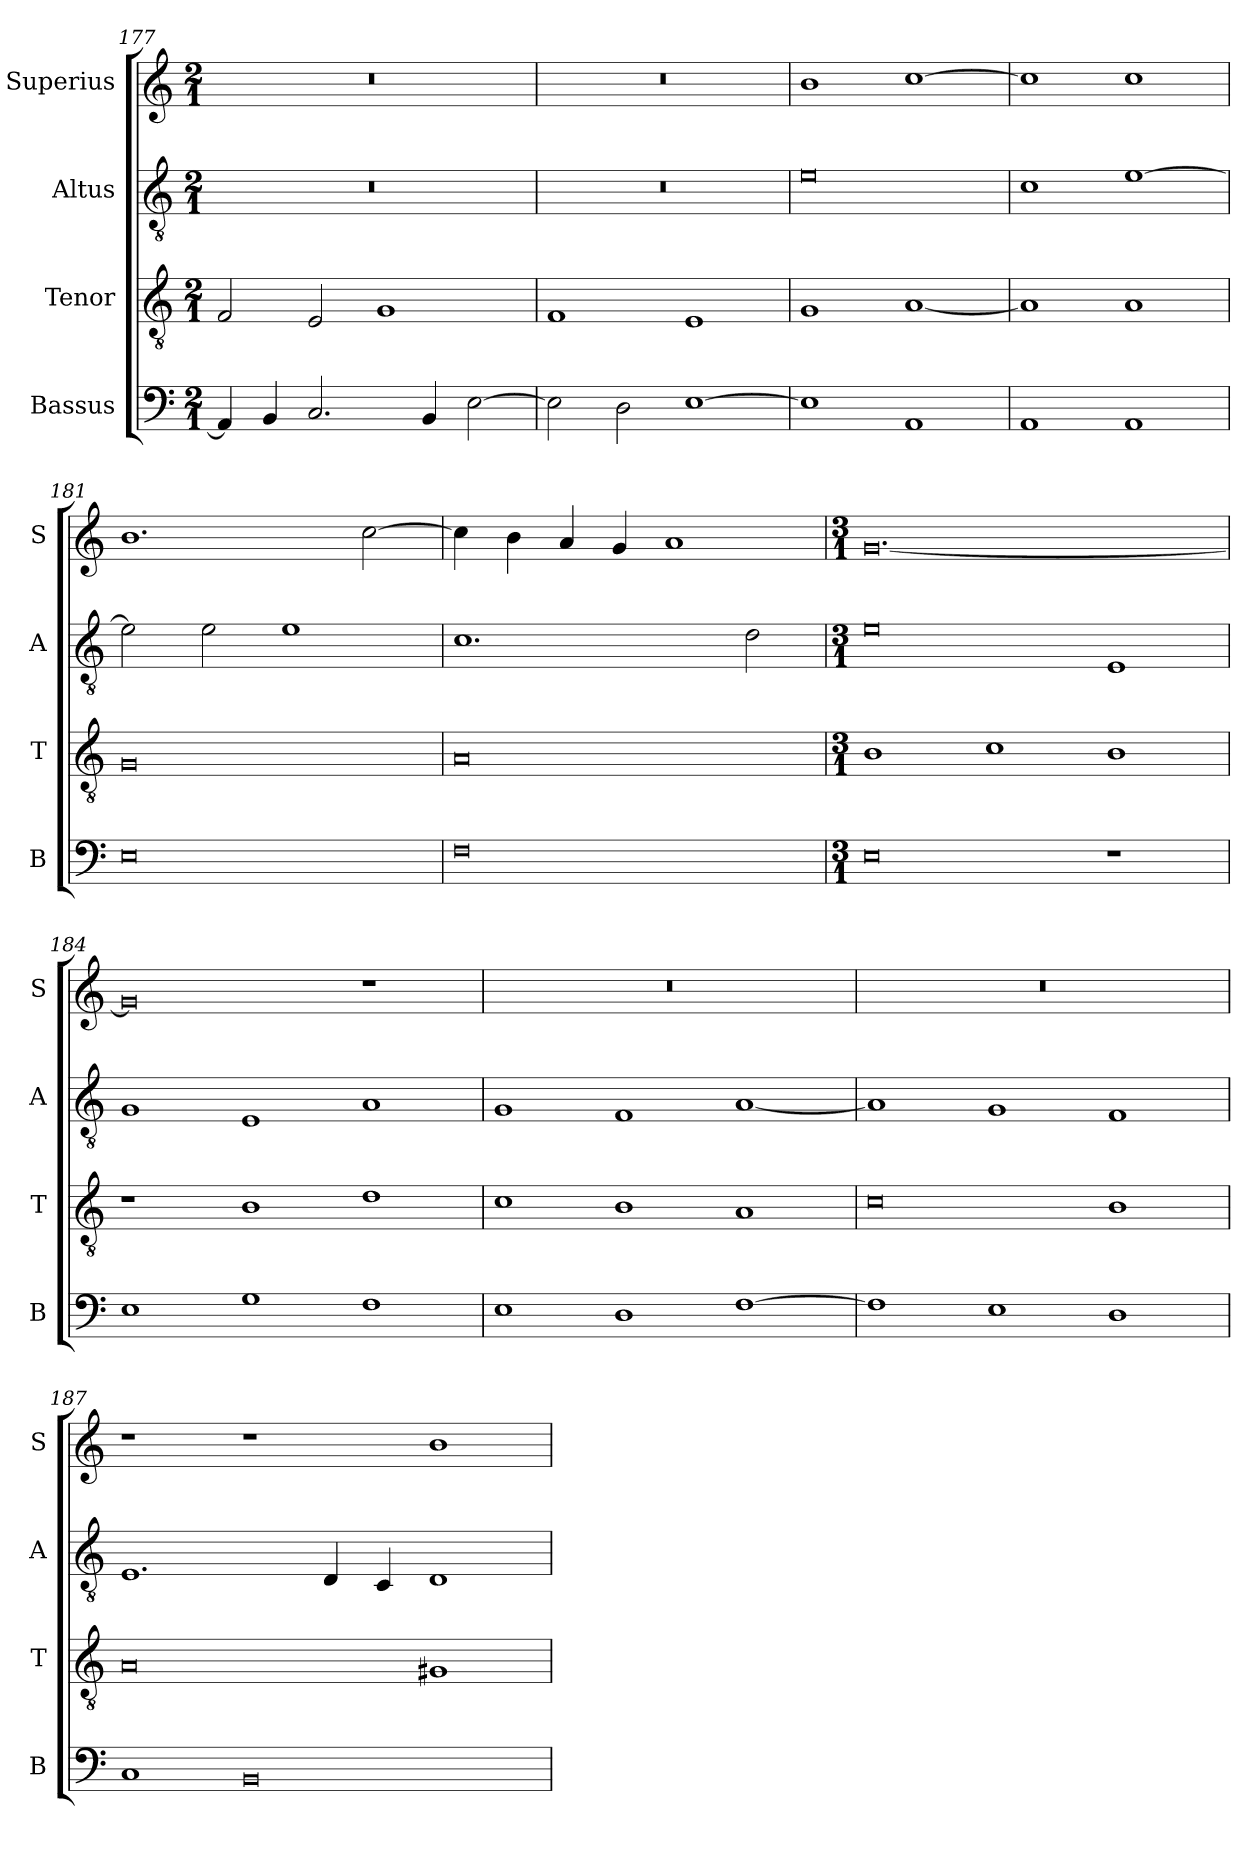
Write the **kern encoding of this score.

**kern	**kern	**kern	**kern
*part4	*part3	*part2	*part1
*staff4	*staff3	*staff2	*staff1
*I"Bassus	*I"Tenor	*I"Altus	*I"Superius
*I'B	*I'T	*I'A	*I'S
*clefF4	*clefGv2	*clefGv2	*clefG2
*k[]	*k[]	*k[]	*k[]
*C:	*C:	*C:	*C:
*M2/1	*M2/1	*M2/1	*M2/1
=177	=177	=177	=177
4AA]	2F	0r	0r
4BB	.	.	.
2.C	2E	.	.
.	1G	.	.
4BB	.	.	.
[2E	.	.	.
=178	=178	=178	=178
2E]	1F	0r	0r
2D	.	.	.
[1E	1E	.	.
=179	=179	=179	=179
1E]	1G	0e	1b
1AA	[1A	.	[1cc
=180	=180	=180	=180
1AA	1A]	1c	1cc]
1AA	1A	[1e	1cc
=181	=181	=181	=181
0E	0G	2e]	1.b
.	.	2e	.
.	.	1e	.
.	.	.	[2cc
=182	=182	=182	=182
0F	0A	1.c	4cc]
.	.	.	4b
.	.	.	4a
.	.	.	4g
.	.	.	1a
.	.	2d	.
=183	=183	=183	=183
*M3/1	*M3/1	*M3/1	*M3/1
0E	1B	0e	[0.g
.	1c	.	.
1r	1B	1E	.
=184	=184	=184	=184
1E	1r	1G	0g]
1G	1B	1E	.
1F	1d	1A	1r
=185	=185	=185	=185
1E	1c	1G	0.r
1D	1B	1F	.
[1F	1A	[1A	.
=186	=186	=186	=186
1F]	0c	1A]	0.r
1E	.	1G	.
1D	1B	1F	.
=187	=187	=187	=187
1C	0A	1.E	1r
0BB	.	.	1r
.	.	4D	.
.	.	4C	.
.	1G#X	1D	1b
=	=	=	=
*-	*-	*-	*-
